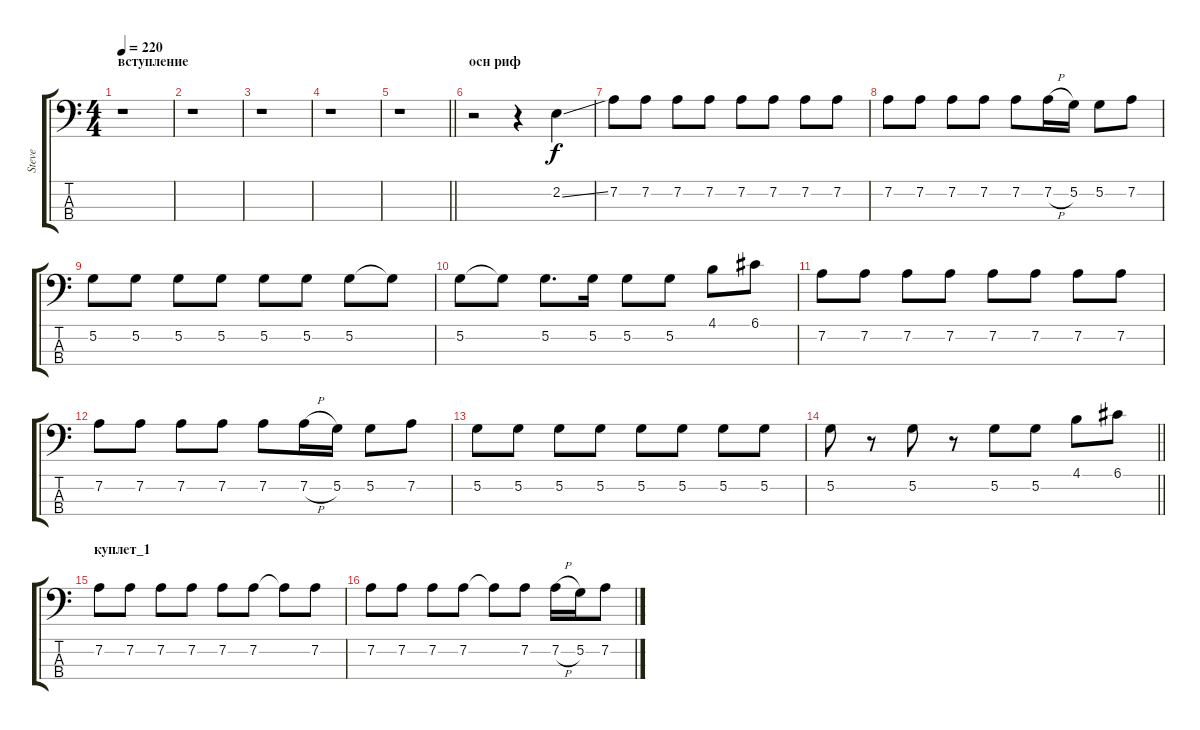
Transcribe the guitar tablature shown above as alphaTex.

\track ("Steve" "Steve") {instrument electricbassfinger}
\staff {score tabs}
\tuning (G2 D2 A1 E1) {hide}
\ts (4 4)
\section ("" "вступление")
\tempo 220
\clef f4
\ks c
r.1{dy f instrument electricbassfinger} |
r.1 |
r.1 |
r.1 |
\barLineRight lightlight
r.1 |
\section ("" "осн риф")
r.2 r.4 2.2{ss}.4 |
7.2.8 7.2.8 7.2.8 7.2.8 7.2.8 7.2.8 7.2.8 7.2.8 |
7.2.8 7.2.8 7.2.8 7.2.8 7.2.8 7.2{h}.16 5.2.16 5.2.8 7.2.8 |
5.2.8 5.2.8 5.2.8 5.2.8 5.2.8 5.2.8 5.2.8 5.2{t}.8 |
5.2.8 5.2{t}.8 5.2.8{d} 5.2.16 5.2.8 5.2.8 4.1.8 6.1.8 |
7.2.8 7.2.8 7.2.8 7.2.8 7.2.8 7.2.8 7.2.8 7.2.8 |
7.2.8 7.2.8 7.2.8 7.2.8 7.2.8 7.2{h}.16 5.2.16 5.2.8 7.2.8 |
5.2.8 5.2.8 5.2.8 5.2.8 5.2.8 5.2.8 5.2.8 5.2.8 |
\barLineRight lightlight
5.2.8 r.8 5.2.8 r.8 5.2.8 5.2.8 4.1.8 6.1.8 |
\section ("" "куплет_1")
7.2.8 7.2.8 7.2.8 7.2.8 7.2.8 7.2.8 7.2{t}.8 7.2.8 |
7.2.8 7.2.8 7.2.8 7.2.8 7.2{t}.8 7.2.8 7.2{h}.16 5.2.16 7.2.8
